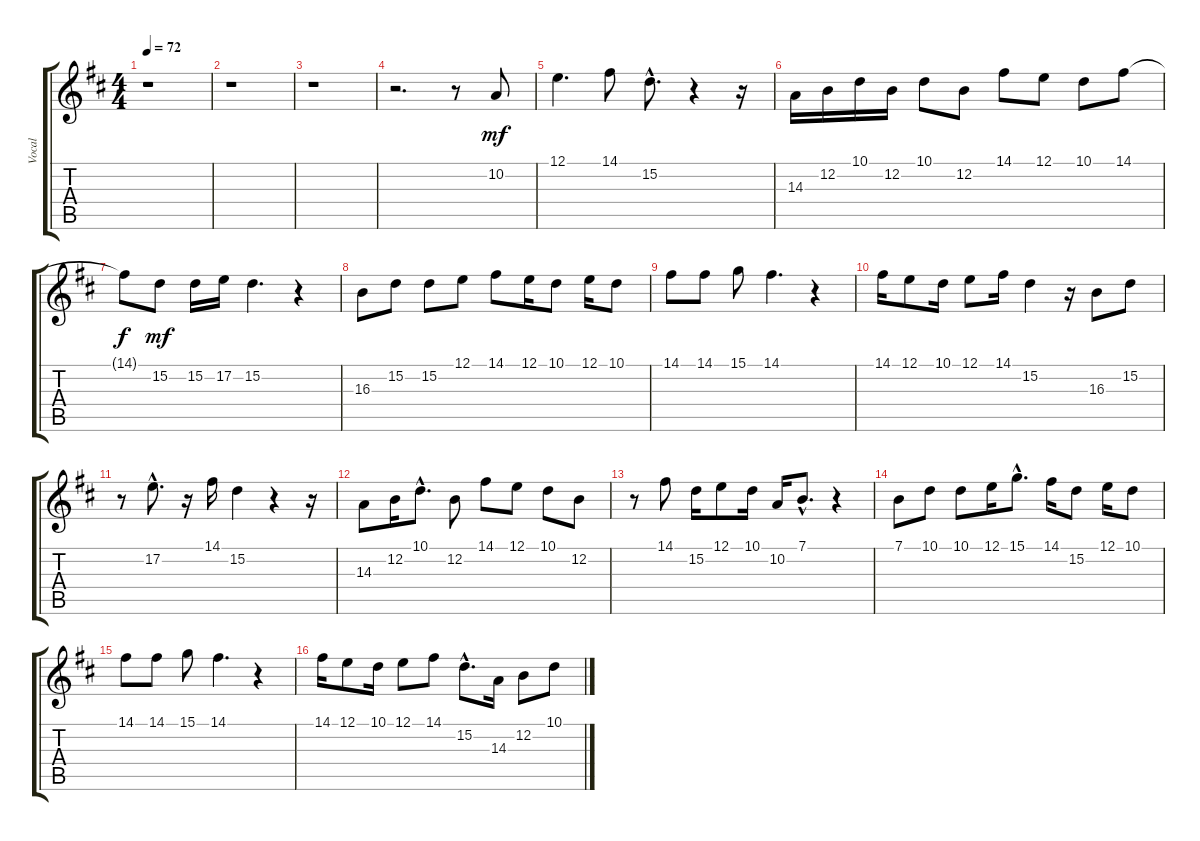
\track ("Vocal" "Vocal") {instrument synthvoice}
\staff {score tabs}
\tuning (E4 B3 G3 D3 A2 E2) {hide}
\ts (4 4)
\tempo 72
\clef g2
\ks d
r.1{dy mf instrument synthvoice} |
r.1 |
r.1 |
r.2{d} r.8 10.2.8 |
12.1.4{d} 14.1.8 15.2{hac}.8{d} r.4 r.16 |
14.3.16 12.2.16 10.1.16 12.2.16 10.1.8 12.2.8 14.1.8 12.1.8 10.1.8 14.1.8 |
14.1{t}.8{dy f} 15.2.8{dy mf} 15.2.16 17.2.16 15.2.4{d} r.4 |
16.3.8 15.2.8 15.2.8 12.1.8 14.1.8 12.1.16 10.1.8 12.1.16 10.1.8 |
14.1.8 14.1.8 15.1.8 14.1.4{d} r.4 |
14.1.16 12.1.8 10.1.16 12.1.8 14.1.16 15.2.4 r.16 16.3.8 15.2.8 |
r.8 17.2{hac}.8{d} r.16 14.1.16 15.2.4 r.4 r.16 |
14.3.8 12.2.16 10.1{hac}.8{d} 12.2.8 14.1.8 12.1.8 10.1.8 12.2.8 |
r.8 14.1.8 15.2.16 12.1.8 10.1.16 10.2.16 7.1{hac}.8{d} r.4 |
7.1.8 10.1.8 10.1.8 12.1.16 15.1{hac}.8{d} 14.1.16 15.2.8 12.1.16 10.1.8 |
14.1.8 14.1.8 15.1.8 14.1.4{d} r.4 |
14.1.16 12.1.8 10.1.16 12.1.8 14.1.8 15.2{hac}.8{d} 14.3.16 12.2.8 10.1.8
